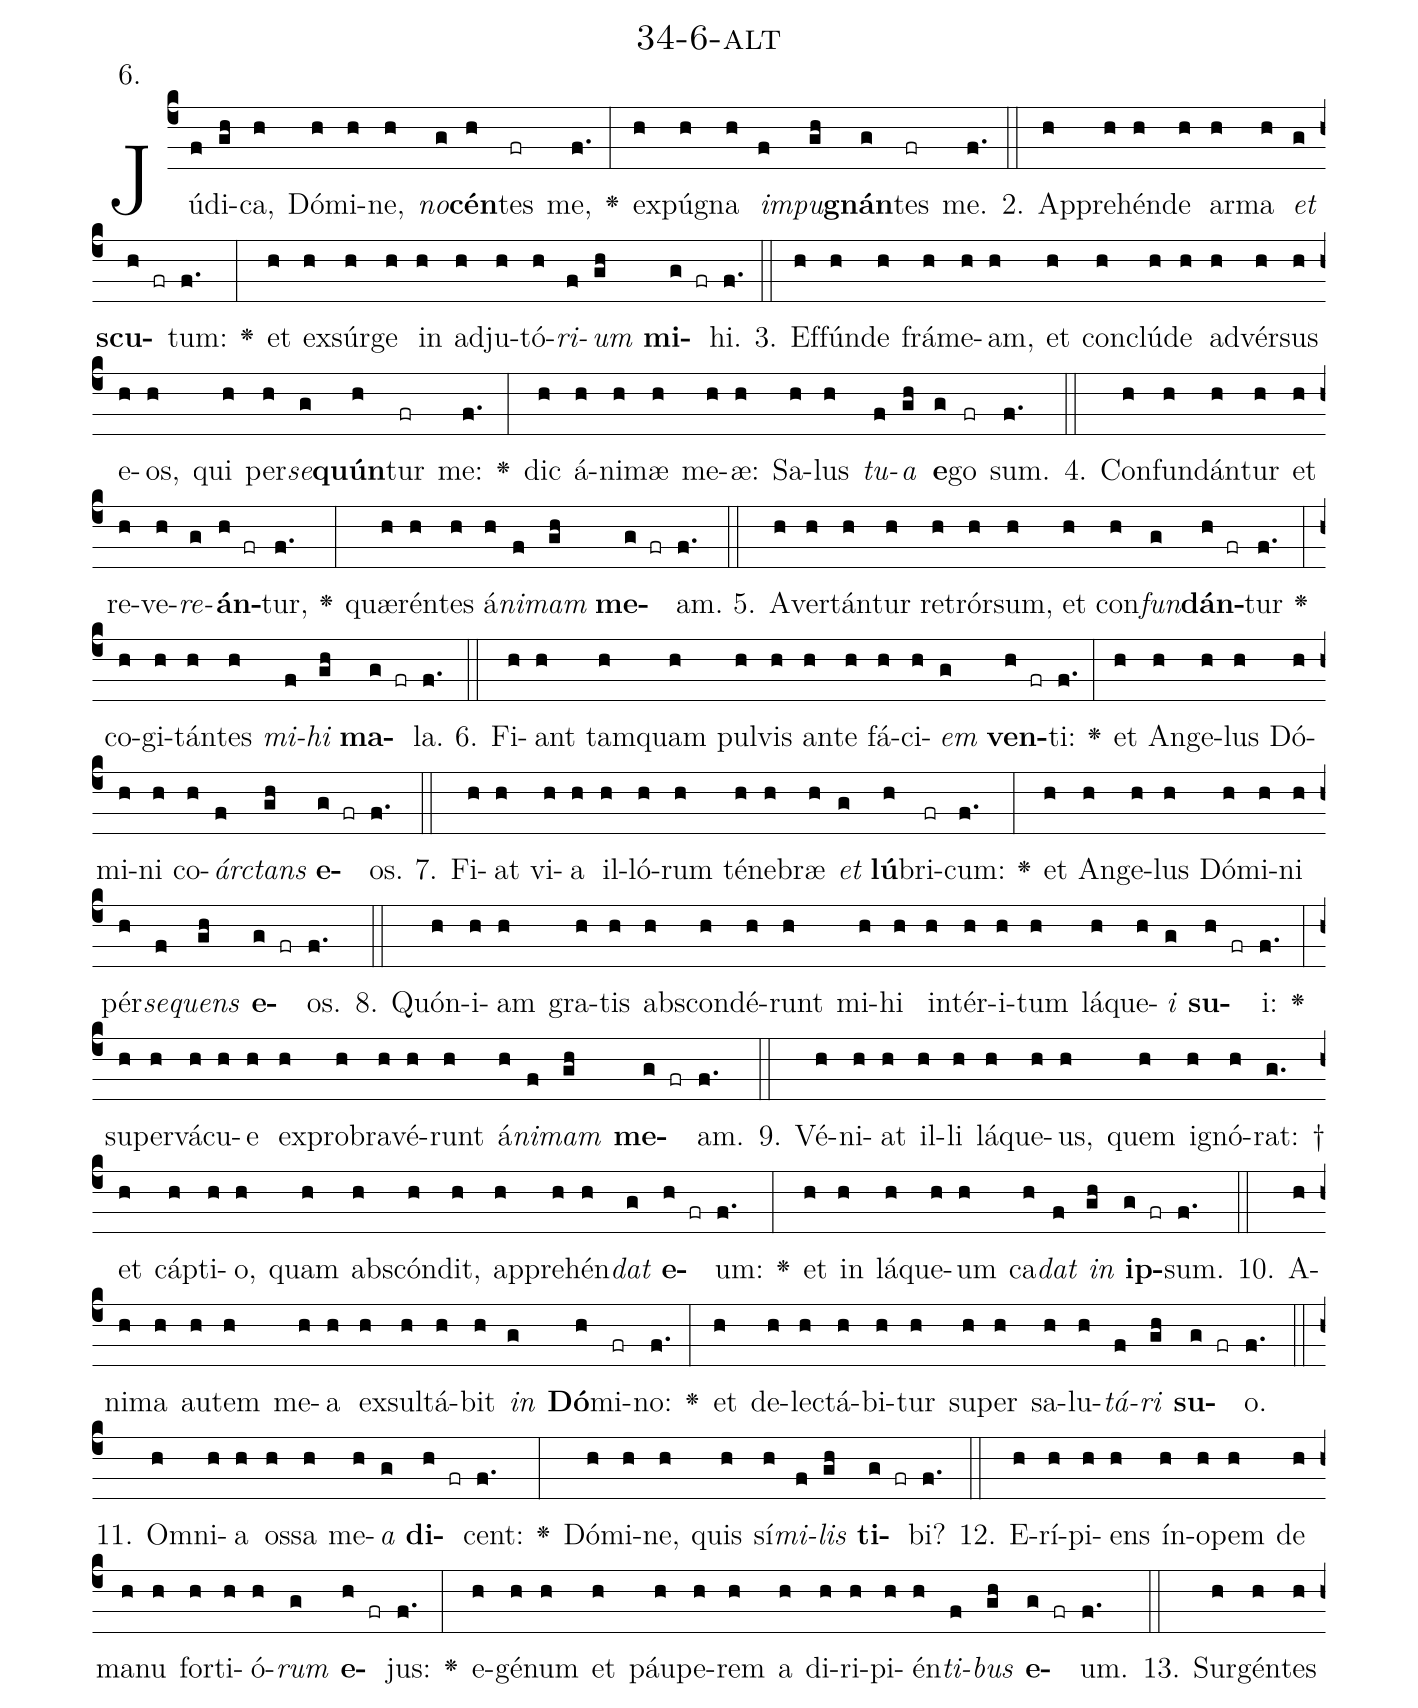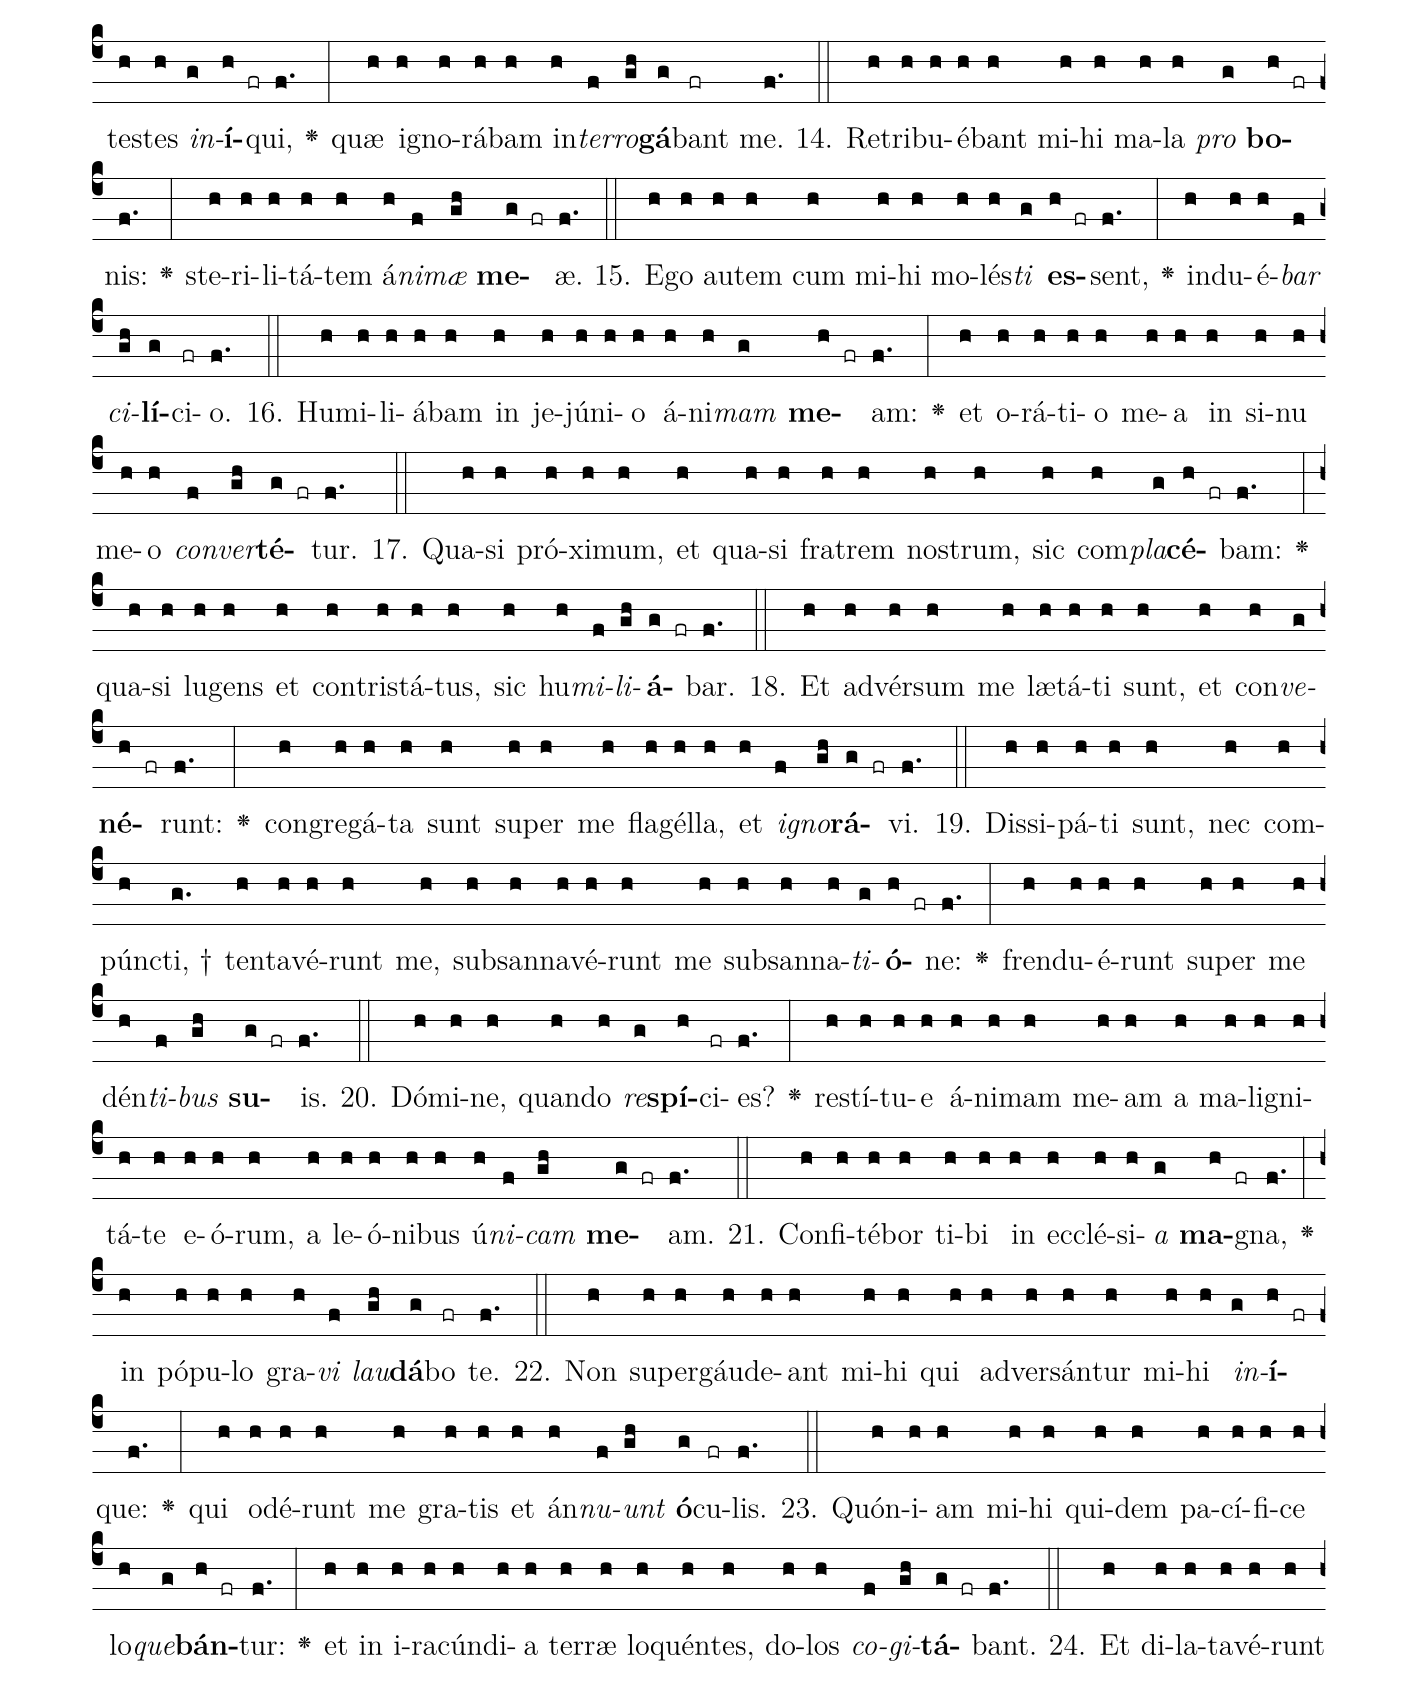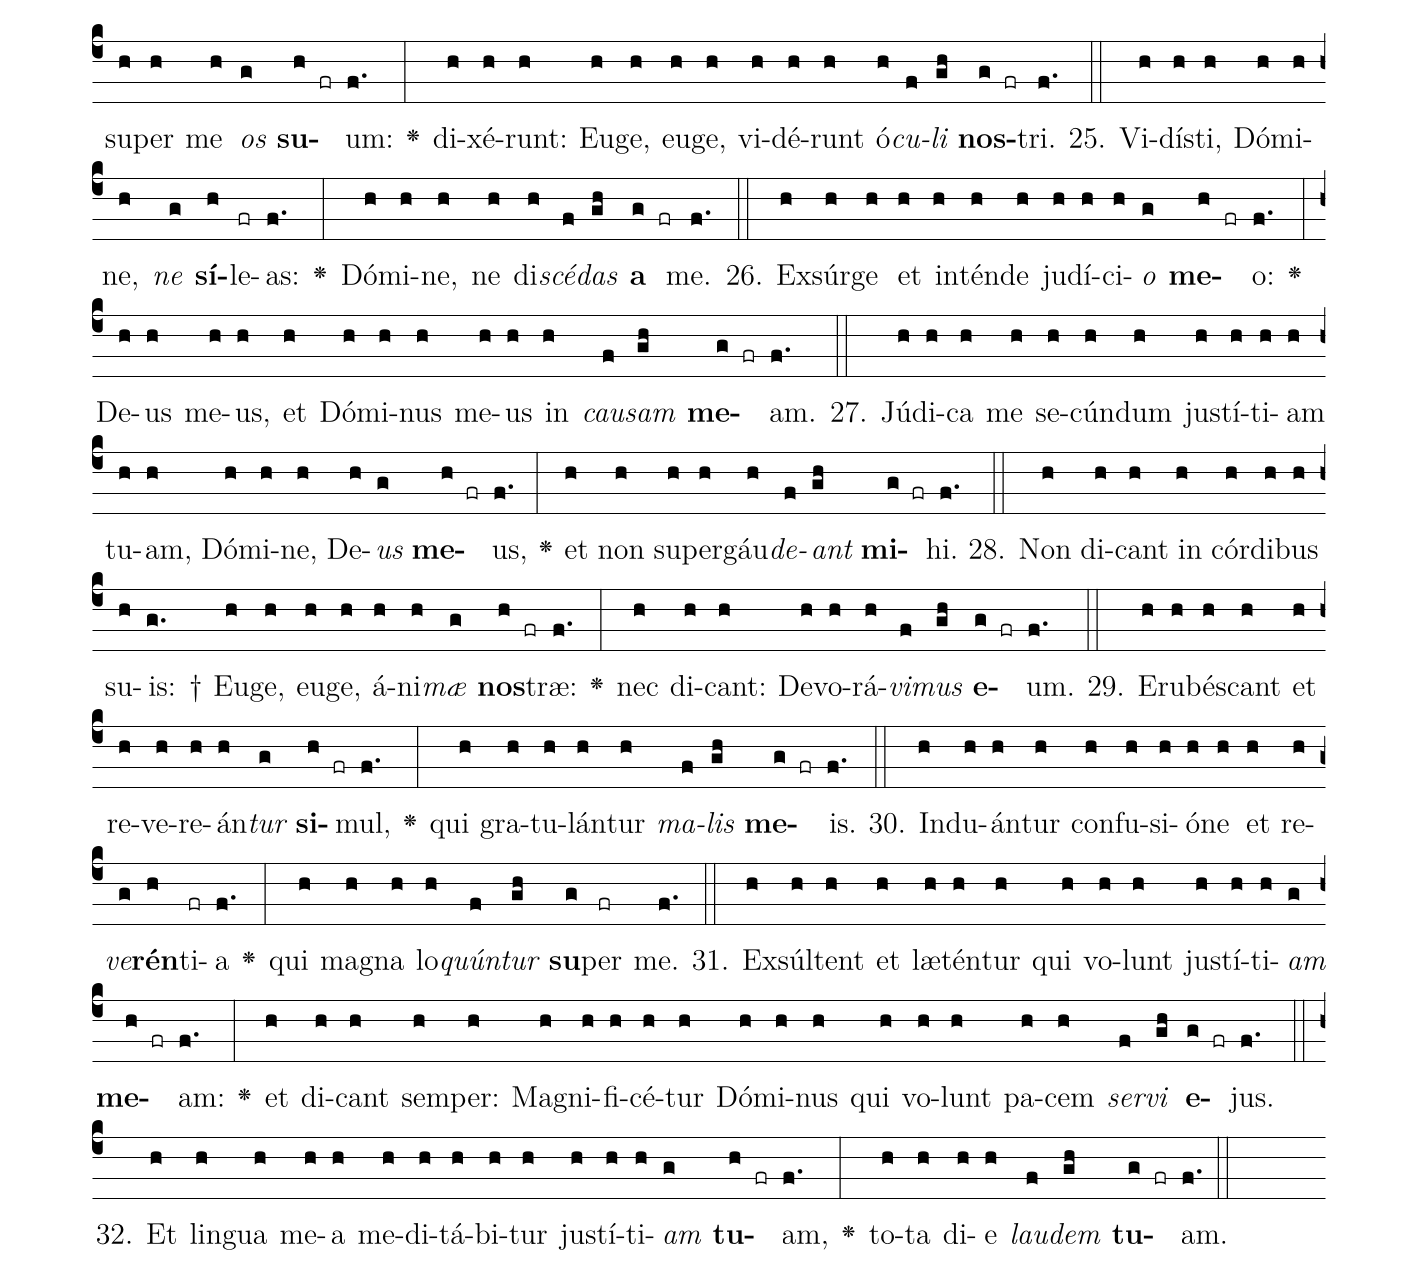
name: 34-6-alt;
annotation: 6.;
%%
(c4)Jú(f)di(gh)ca,(h) Dó(h)mi(h)ne,(h) <i>no</i>(g)<b>cén</b>(h)tes(fr) me,(f.) <v>\greheightstar</v>(:) ex(h)pú(h)gna(h) <i>im</i>(f)<i>pu</i>(gh)<b>gnán</b>(g)tes(fr) me.(f.) (::)
2. Ap(h)pre(h)hén(h)de(h) ar(h)ma(h) <i>et</i>(g) <b>scu</b>(h fr)tum:(f.) <v>\greheightstar</v>(:) et(h) ex(h)súr(h)ge(h) in(h) ad(h)ju(h)tó(h)<i>ri</i>(f)<i>um</i>(gh) <b>mi</b>(g fr)hi.(f.) (::)
3. Ef(h)fún(h)de(h) frá(h)me(h)am,(h) et(h) con(h)clú(h)de(h) ad(h)vér(h)sus(h) e(h)os,(h) qui(h) per(h)<i>se</i>(g)<b>quún</b>(h)tur(fr) me:(f.) <v>\greheightstar</v>(:) dic(h) á(h)ni(h)mæ(h) me(h)æ:(h) Sa(h)lus(h) <i>tu</i>(f)<i>a</i>(gh) <b>e</b>(g)go(fr) sum.(f.) (::)
4. Con(h)fun(h)dán(h)tur(h) et(h) re(h)ve(h)<i>re</i>(g)<b>án</b>(h fr)tur,(f.) <v>\greheightstar</v>(:) quæ(h)rén(h)tes(h) á(h)<i>ni</i>(f)<i>mam</i>(gh) <b>me</b>(g fr)am.(f.) (::)
5. A(h)ver(h)tán(h)tur(h) re(h)trór(h)sum,(h) et(h) con(h)<i>fun</i>(g)<b>dán</b>(h fr)tur(f.) <v>\greheightstar</v>(:) co(h)gi(h)tán(h)tes(h) <i>mi</i>(f)<i>hi</i>(gh) <b>ma</b>(g fr)la.(f.) (::)
6. Fi(h)ant(h) tam(h)quam(h) pul(h)vis(h) an(h)te(h) fá(h)ci(h)<i>em</i>(g) <b>ven</b>(h fr)ti:(f.) <v>\greheightstar</v>(:) et(h) An(h)ge(h)lus(h) Dó(h)mi(h)ni(h) co(h)<i>árc</i>(f)<i>tans</i>(gh) <b>e</b>(g fr)os.(f.) (::)
7. Fi(h)at(h) vi(h)a(h) il(h)ló(h)rum(h) té(h)ne(h)bræ(h) <i>et</i>(g) <b>lú</b>(h)bri(fr)cum:(f.) <v>\greheightstar</v>(:) et(h) An(h)ge(h)lus(h) Dó(h)mi(h)ni(h) pér(h)<i>se</i>(f)<i>quens</i>(gh) <b>e</b>(g fr)os.(f.) (::)
8. Quón(h)i(h)am(h) gra(h)tis(h) abs(h)con(h)dé(h)runt(h) mi(h)hi(h) in(h)tér(h)i(h)tum(h) lá(h)que(h)<i>i</i>(g) <b>su</b>(h fr)i:(f.) <v>\greheightstar</v>(:) su(h)per(h)vá(h)cu(h)e(h) ex(h)pro(h)bra(h)vé(h)runt(h) á(h)<i>ni</i>(f)<i>mam</i>(gh) <b>me</b>(g fr)am.(f.) (::)
9. Vé(h)ni(h)at(h) il(h)li(h) lá(h)que(h)us,(h) quem(h) i(h)gnó(h)rat: †(g.) et(h) cáp(h)ti(h)o,(h) quam(h) abs(h)cón(h)dit,(h) ap(h)pre(h)hén(h)<i>dat</i>(g) <b>e</b>(h fr)um:(f.) <v>\greheightstar</v>(:) et(h) in(h) lá(h)que(h)um(h) ca(h)<i>dat</i>(f) <i>in</i>(gh) <b>ip</b>(g fr)sum.(f.) (::)
10. A(h)ni(h)ma(h) au(h)tem(h) me(h)a(h) ex(h)sul(h)tá(h)bit(h) <i>in</i>(g) <b>Dó</b>(h)mi(fr)no:(f.) <v>\greheightstar</v>(:) et(h) de(h)lec(h)tá(h)bi(h)tur(h) su(h)per(h) sa(h)lu(h)<i>tá</i>(f)<i>ri</i>(gh) <b>su</b>(g fr)o.(f.) (::)
11. Om(h)ni(h)a(h) os(h)sa(h) me(h)<i>a</i>(g) <b>di</b>(h fr)cent:(f.) <v>\greheightstar</v>(:) Dó(h)mi(h)ne,(h) quis(h) sí(h)<i>mi</i>(f)<i>lis</i>(gh) <b>ti</b>(g fr)bi?(f.) (::)
12. E(h)rí(h)pi(h)ens(h) ín(h)o(h)pem(h) de(h) ma(h)nu(h) for(h)ti(h)ó(h)<i>rum</i>(g) <b>e</b>(h fr)jus:(f.) <v>\greheightstar</v>(:) e(h)gé(h)num(h) et(h) páu(h)pe(h)rem(h) a(h) di(h)ri(h)pi(h)én(h)<i>ti</i>(f)<i>bus</i>(gh) <b>e</b>(g fr)um.(f.) (::)
13. Sur(h)gén(h)tes(h) tes(h)tes(h) <i>in</i>(g)<b>í</b>(h fr)qui,(f.) <v>\greheightstar</v>(:) quæ(h) i(h)gno(h)rá(h)bam(h) in(h)<i>ter</i>(f)<i>ro</i>(gh)<b>gá</b>(g)bant(fr) me.(f.) (::)
14. Re(h)tri(h)bu(h)é(h)bant(h) mi(h)hi(h) ma(h)la(h) <i>pro</i>(g) <b>bo</b>(h fr)nis:(f.) <v>\greheightstar</v>(:) ste(h)ri(h)li(h)tá(h)tem(h) á(h)<i>ni</i>(f)<i>mæ</i>(gh) <b>me</b>(g fr)æ.(f.) (::)
15. E(h)go(h) au(h)tem(h) cum(h) mi(h)hi(h) mo(h)lés(h)<i>ti</i>(g) <b>es</b>(h fr)sent,(f.) <v>\greheightstar</v>(:) ind(h)u(h)é(h)<i>bar</i>(f) <i>ci</i>(gh)<b>lí</b>(g)ci(fr)o.(f.) (::)
16. Hu(h)mi(h)li(h)á(h)bam(h) in(h) je(h)jú(h)ni(h)o(h) á(h)ni(h)<i>mam</i>(g) <b>me</b>(h fr)am:(f.) <v>\greheightstar</v>(:) et(h) o(h)rá(h)ti(h)o(h) me(h)a(h) in(h) si(h)nu(h) me(h)o(h) <i>con</i>(f)<i>ver</i>(gh)<b>té</b>(g fr)tur.(f.) (::)
17. Qua(h)si(h) pró(h)xi(h)mum,(h) et(h) qua(h)si(h) fra(h)trem(h) nos(h)trum,(h) sic(h) com(h)<i>pla</i>(g)<b>cé</b>(h fr)bam:(f.) <v>\greheightstar</v>(:) qua(h)si(h) lu(h)gens(h) et(h) con(h)tris(h)tá(h)tus,(h) sic(h) hu(h)<i>mi</i>(f)<i>li</i>(gh)<b>á</b>(g fr)bar.(f.) (::)
18. Et(h) ad(h)vér(h)sum(h) me(h) læ(h)tá(h)ti(h) sunt,(h) et(h) con(h)<i>ve</i>(g)<b>né</b>(h fr)runt:(f.) <v>\greheightstar</v>(:) con(h)gre(h)gá(h)ta(h) sunt(h) su(h)per(h) me(h) fla(h)gél(h)la,(h) et(h) <i>i</i>(f)<i>gno</i>(gh)<b>rá</b>(g fr)vi.(f.) (::)
19. Dis(h)si(h)pá(h)ti(h) sunt,(h) nec(h) com(h)púnc(h)ti, †(g.) ten(h)ta(h)vé(h)runt(h) me,(h) sub(h)san(h)na(h)vé(h)runt(h) me(h) sub(h)san(h)na(h)<i>ti</i>(g)<b>ó</b>(h fr)ne:(f.) <v>\greheightstar</v>(:) fren(h)du(h)é(h)runt(h) su(h)per(h) me(h) dén(h)<i>ti</i>(f)<i>bus</i>(gh) <b>su</b>(g fr)is.(f.) (::)
20. Dó(h)mi(h)ne,(h) quan(h)do(h) <i>re</i>(g)<b>spí</b>(h)ci(fr)es?(f.) <v>\greheightstar</v>(:) re(h)stí(h)tu(h)e(h) á(h)ni(h)mam(h) me(h)am(h) a(h) ma(h)li(h)gni(h)tá(h)te(h) e(h)ó(h)rum,(h) a(h) le(h)ó(h)ni(h)bus(h) ú(h)<i>ni</i>(f)<i>cam</i>(gh) <b>me</b>(g fr)am.(f.) (::)
21. Con(h)fi(h)té(h)bor(h) ti(h)bi(h) in(h) ec(h)clé(h)si(h)<i>a</i>(g) <b>ma</b>(h fr)gna,(f.) <v>\greheightstar</v>(:) in(h) pó(h)pu(h)lo(h) gra(h)<i>vi</i>(f) <i>lau</i>(gh)<b>dá</b>(g)bo(fr) te.(f.) (::)
22. Non(h) su(h)per(h)gáu(h)de(h)ant(h) mi(h)hi(h) qui(h) ad(h)ver(h)sán(h)tur(h) mi(h)hi(h) <i>in</i>(g)<b>í</b>(h fr)que:(f.) <v>\greheightstar</v>(:) qui(h) o(h)dé(h)runt(h) me(h) gra(h)tis(h) et(h) án(h)<i>nu</i>(f)<i>unt</i>(gh) <b>ó</b>(g)cu(fr)lis.(f.) (::)
23. Quón(h)i(h)am(h) mi(h)hi(h) qui(h)dem(h) pa(h)cí(h)fi(h)ce(h) lo(h)<i>que</i>(g)<b>bán</b>(h fr)tur:(f.) <v>\greheightstar</v>(:) et(h) in(h) i(h)ra(h)cún(h)di(h)a(h) ter(h)ræ(h) lo(h)quén(h)tes,(h) do(h)los(h) <i>co</i>(f)<i>gi</i>(gh)<b>tá</b>(g fr)bant.(f.) (::)
24. Et(h) di(h)la(h)ta(h)vé(h)runt(h) su(h)per(h) me(h) <i>os</i>(g) <b>su</b>(h fr)um:(f.) <v>\greheightstar</v>(:) di(h)xé(h)runt:(h) Eu(h)ge,(h) eu(h)ge,(h) vi(h)dé(h)runt(h) ó(h)<i>cu</i>(f)<i>li</i>(gh) <b>nos</b>(g fr)tri.(f.) (::)
25. Vi(h)dís(h)ti,(h) Dó(h)mi(h)ne,(h) <i>ne</i>(g) <b>sí</b>(h)le(fr)as:(f.) <v>\greheightstar</v>(:) Dó(h)mi(h)ne,(h) ne(h) di(h)<i>scé</i>(f)<i>das</i>(gh) <b>a</b>(g fr) me.(f.) (::)
26. Ex(h)súr(h)ge(h) et(h) in(h)tén(h)de(h) ju(h)dí(h)ci(h)<i>o</i>(g) <b>me</b>(h fr)o:(f.) <v>\greheightstar</v>(:) De(h)us(h) me(h)us,(h) et(h) Dó(h)mi(h)nus(h) me(h)us(h) in(h) <i>cau</i>(f)<i>sam</i>(gh) <b>me</b>(g fr)am.(f.) (::)
27. Jú(h)di(h)ca(h) me(h) se(h)cún(h)dum(h) jus(h)tí(h)ti(h)am(h) tu(h)am,(h) Dó(h)mi(h)ne,(h) De(h)<i>us</i>(g) <b>me</b>(h fr)us,(f.) <v>\greheightstar</v>(:) et(h) non(h) su(h)per(h)gáu(h)<i>de</i>(f)<i>ant</i>(gh) <b>mi</b>(g fr)hi.(f.) (::)
28. Non(h) di(h)cant(h) in(h) cór(h)di(h)bus(h) su(h)is: †(g.) Eu(h)ge,(h) eu(h)ge,(h) á(h)ni(h)<i>mæ</i>(g) <b>nos</b>(h fr)træ:(f.) <v>\greheightstar</v>(:) nec(h) di(h)cant:(h) De(h)vo(h)rá(h)<i>vi</i>(f)<i>mus</i>(gh) <b>e</b>(g fr)um.(f.) (::)
29. E(h)ru(h)bés(h)cant(h) et(h) re(h)ve(h)re(h)án(h)<i>tur</i>(g) <b>si</b>(h fr)mul,(f.) <v>\greheightstar</v>(:) qui(h) gra(h)tu(h)lán(h)tur(h) <i>ma</i>(f)<i>lis</i>(gh) <b>me</b>(g fr)is.(f.) (::)
30. Ind(h)u(h)án(h)tur(h) con(h)fu(h)si(h)ó(h)ne(h) et(h) re(h)<i>ve</i>(g)<b>rén</b>(h)ti(fr)a(f.) <v>\greheightstar</v>(:) qui(h) ma(h)gna(h) lo(h)<i>quún</i>(f)<i>tur</i>(gh) <b>su</b>(g)per(fr) me.(f.) (::)
31. Ex(h)súl(h)tent(h) et(h) læ(h)tén(h)tur(h) qui(h) vo(h)lunt(h) jus(h)tí(h)ti(h)<i>am</i>(g) <b>me</b>(h fr)am:(f.) <v>\greheightstar</v>(:) et(h) di(h)cant(h) sem(h)per:(h) Ma(h)gni(h)fi(h)cé(h)tur(h) Dó(h)mi(h)nus(h) qui(h) vo(h)lunt(h) pa(h)cem(h) <i>ser</i>(f)<i>vi</i>(gh) <b>e</b>(g fr)jus.(f.) (::)
32. Et(h) lin(h)gua(h) me(h)a(h) me(h)di(h)tá(h)bi(h)tur(h) jus(h)tí(h)ti(h)<i>am</i>(g) <b>tu</b>(h fr)am,(f.) <v>\greheightstar</v>(:) to(h)ta(h) di(h)e(h) <i>lau</i>(f)<i>dem</i>(gh) <b>tu</b>(g fr)am.(f.) (::)
